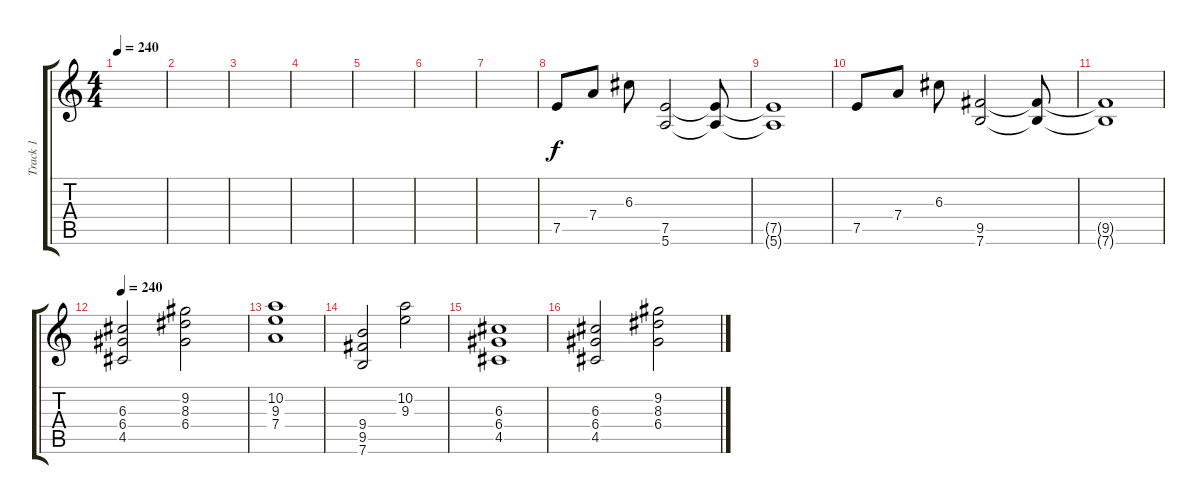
\track ("Track 1" "Track 1") {instrument distortionguitar}
\staff {score tabs}
\tuning (E4 B3 G3 D3 A2 E2) {hide}
\ts (4 4)
\tempo 240
\clef g2
\ks c
|
|
|
|
|
|
|
7.5.8 7.4.8 6.3.8 (7.5 5.6).2 (7.5{t} 5.6{t}).8 |
(7.5{t} 5.6{t}).1 |
7.5.8 7.4.8 6.3.8 (9.5 7.6).2 (9.5{t} 7.6{t}).8 |
(9.5{t} 7.6{t}).1 |
\tempo 240
(6.3 6.4 4.5).2 (9.2 8.3 6.4).2 |
(10.2 9.3 7.4).1 |
(9.4 9.5 7.6).2 (10.2 9.3).2 |
(6.3 6.4 4.5).1 |
(6.3 6.4 4.5).2 (9.2 8.3 6.4).2
